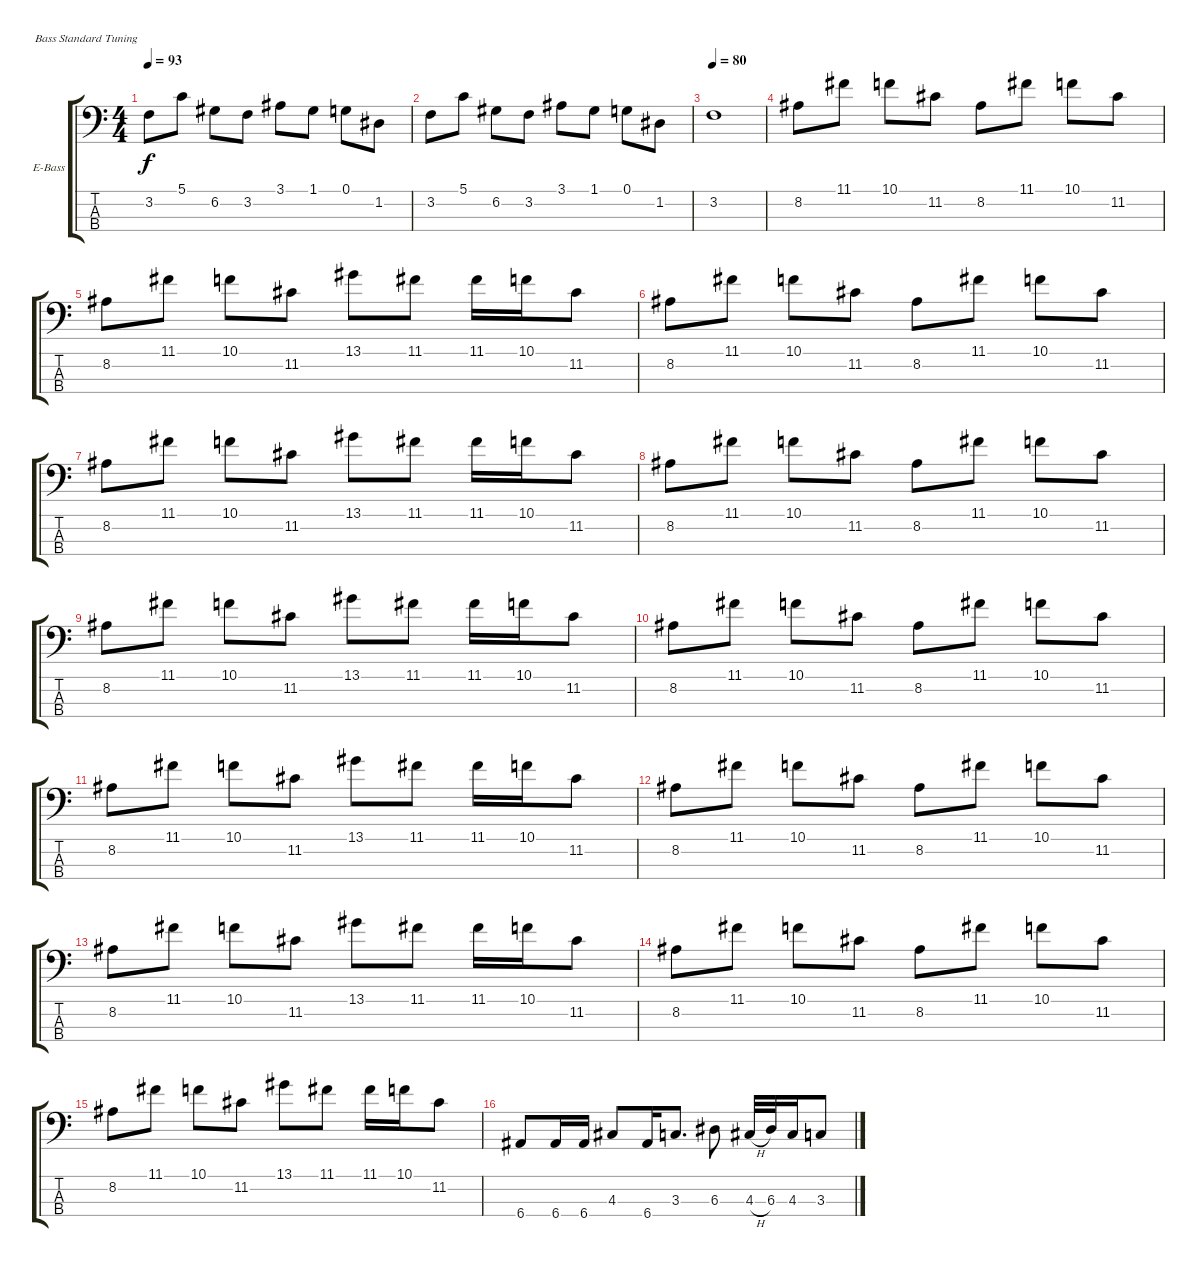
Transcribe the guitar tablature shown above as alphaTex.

\bracketExtendMode groupsimilarinstruments
\firstSystemTrackNameOrientation horizontal
\otherSystemsTrackNameOrientation horizontal
\track ("Audie Pitre" "E-Bass") {instrument electricbasspick}
\staff {score tabs}
\tuning (G2 D2 A1 E1)
\ts (4 4)
\tempo 93
\clef f4
\ks c
3.2.8{dy f} 5.1.8 6.2.8 3.2.8 3.1.8 1.1.8 0.1.8 1.2.8 |
3.2.8 5.1.8 6.2.8 3.2.8 3.1.8 1.1.8 0.1.8 1.2.8 |
\tempo 80
3.2.1 |
\tempo (80 hide)
8.2.8 11.1.8 10.1.8 11.2.8 8.2.8 11.1.8 10.1.8 11.2.8 |
8.2.8 11.1.8 10.1.8 11.2.8 13.1.8 11.1.8 11.1.16 10.1.16 11.2.8 |
8.2.8 11.1.8 10.1.8 11.2.8 8.2.8 11.1.8 10.1.8 11.2.8 |
8.2.8 11.1.8 10.1.8 11.2.8 13.1.8 11.1.8 11.1.16 10.1.16 11.2.8 |
8.2.8 11.1.8 10.1.8 11.2.8 8.2.8 11.1.8 10.1.8 11.2.8 |
8.2.8 11.1.8 10.1.8 11.2.8 13.1.8 11.1.8 11.1.16 10.1.16 11.2.8 |
8.2.8 11.1.8 10.1.8 11.2.8 8.2.8 11.1.8 10.1.8 11.2.8 |
8.2.8 11.1.8 10.1.8 11.2.8 13.1.8 11.1.8 11.1.16 10.1.16 11.2.8 |
8.2.8 11.1.8 10.1.8 11.2.8 8.2.8 11.1.8 10.1.8 11.2.8 |
8.2.8 11.1.8 10.1.8 11.2.8 13.1.8 11.1.8 11.1.16 10.1.16 11.2.8 |
8.2.8 11.1.8 10.1.8 11.2.8 8.2.8 11.1.8 10.1.8 11.2.8 |
8.2.8 11.1.8 10.1.8 11.2.8 13.1.8 11.1.8 11.1.16 10.1.16 11.2.8 |
6.4.8 6.4.16 6.4.16 4.3.8 6.4.16 3.3.8{d} 6.3.8 4.3{h}.32 6.3.32 4.3.16 3.3.8
